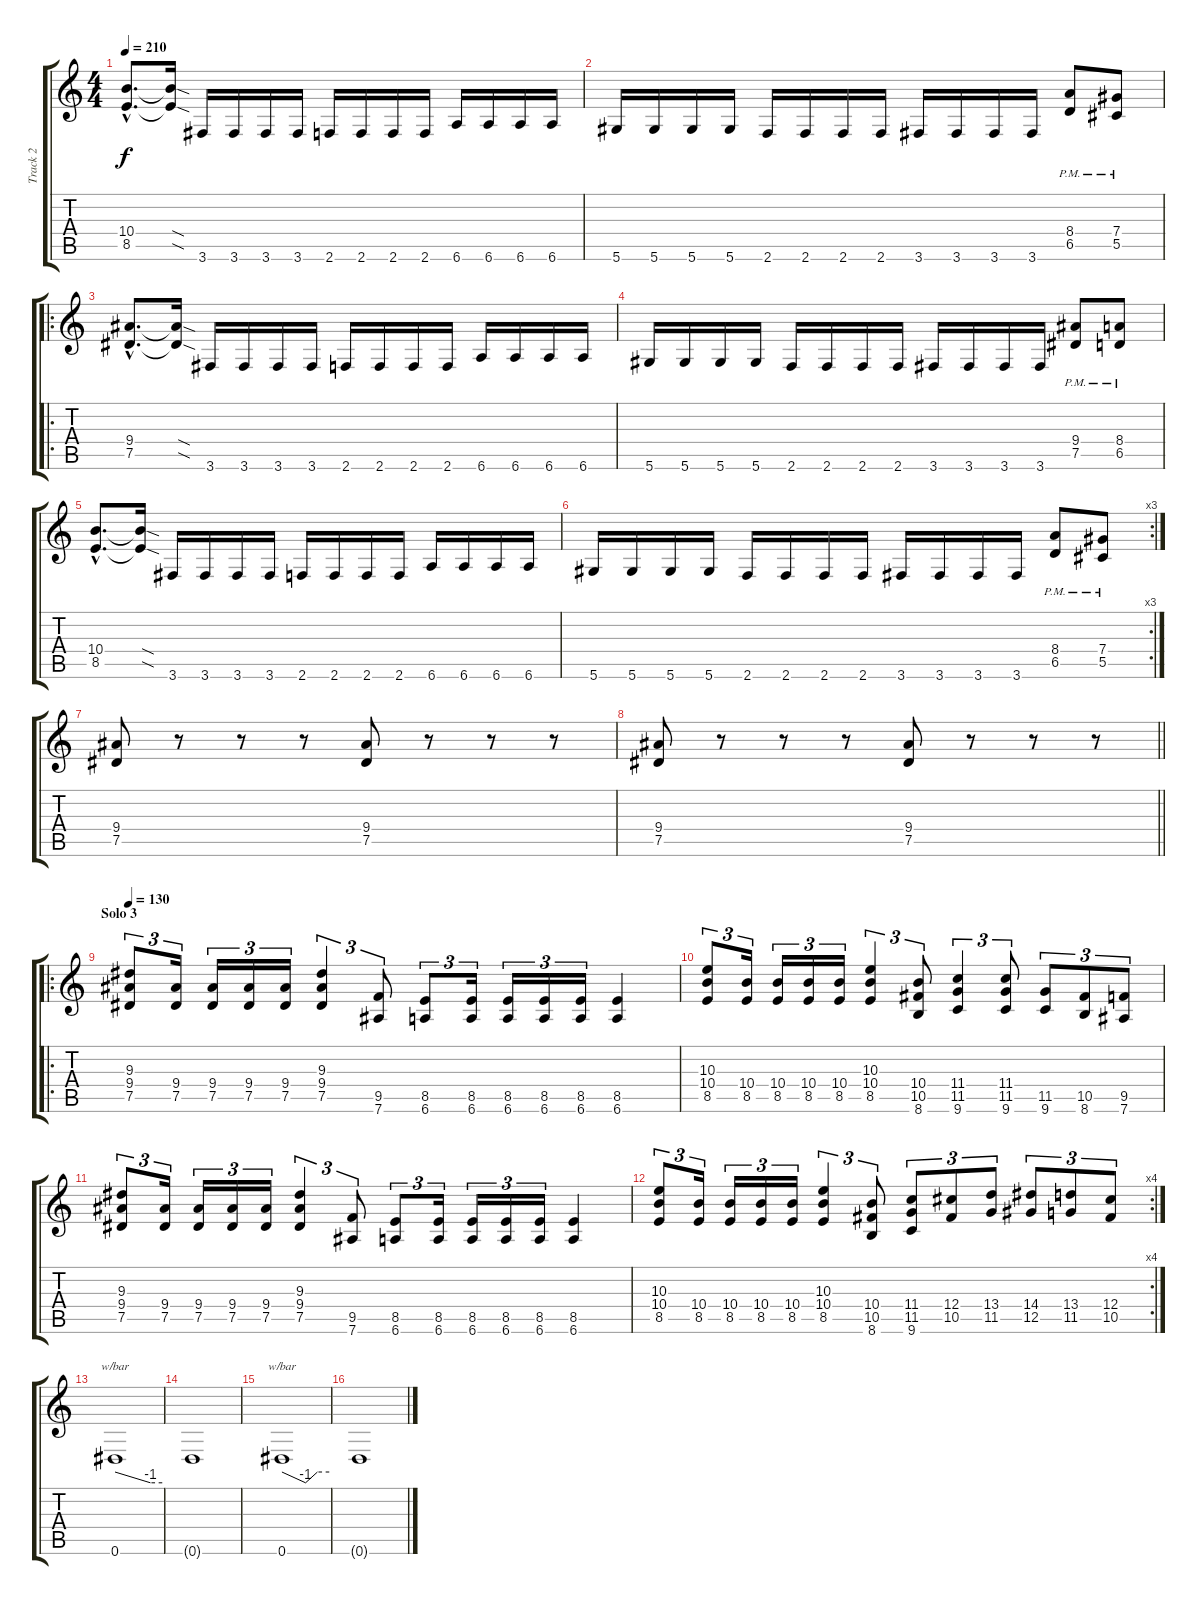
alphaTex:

\track ("Track 2" "Track 2") {instrument distortionguitar}
\staff {score tabs}
\tuning (Eb4 Bb3 Gb3 Db3 Ab2 Eb2) {hide}
\ts (4 4)
\tempo 210
\clef g2
\ks c
(10.4{hac} 8.5{hac}).8{d dy f} (10.4{sod t} 8.5{sod t}).16 3.6.16 3.6.16 3.6.16 3.6.16 2.6.16 2.6.16 2.6.16 2.6.16 6.6.16 6.6.16 6.6.16 6.6.16 |
5.6.16 5.6.16 5.6.16 5.6.16 2.6.16 2.6.16 2.6.16 2.6.16 3.6.16 3.6.16 3.6.16 3.6.16 (8.4{pm} 6.5{pm}).8 (7.4{pm} 5.5{pm}).8 |
\ro
(9.4{hac} 7.5{hac}).8{d} (9.4{sod t} 7.5{sod t}).16 3.6.16 3.6.16 3.6.16 3.6.16 2.6.16 2.6.16 2.6.16 2.6.16 6.6.16 6.6.16 6.6.16 6.6.16 |
5.6.16 5.6.16 5.6.16 5.6.16 2.6.16 2.6.16 2.6.16 2.6.16 3.6.16 3.6.16 3.6.16 3.6.16 (9.4{pm} 7.5{pm}).8 (8.4{pm} 6.5{pm}).8 |
(10.4{hac} 8.5{hac}).8{d} (10.4{sod t} 8.5{sod t}).16 3.6.16 3.6.16 3.6.16 3.6.16 2.6.16 2.6.16 2.6.16 2.6.16 6.6.16 6.6.16 6.6.16 6.6.16 |
\rc 3
5.6.16 5.6.16 5.6.16 5.6.16 2.6.16 2.6.16 2.6.16 2.6.16 3.6.16 3.6.16 3.6.16 3.6.16 (8.4{pm} 6.5{pm}).8 (7.4{pm} 5.5{pm}).8 |
(9.4 7.5).8 r.8 r.8 r.8 (9.4 7.5).8 r.8 r.8 r.8 |
\barLineRight lightlight
(9.4 7.5).8 r.8 r.8 r.8 (9.4 7.5).8 r.8 r.8 r.8 |
\ro
\section ("" "Solo 3")
\tempo 130
(9.3 9.4 7.5).8{tu (3 2)} (9.4 7.5).16{tu (3 2)} (9.4 7.5).16{tu (3 2)} (9.4 7.5).16{tu (3 2)} (9.4 7.5).16{tu (3 2)} (9.3 9.4 7.5).4{tu (3 2)} (9.5 7.6).8{tu (3 2)} (8.5 6.6).8{tu (3 2)} (8.5 6.6).16{tu (3 2)} (8.5 6.6).16{tu (3 2)} (8.5 6.6).16{tu (3 2)} (8.5 6.6).16{tu (3 2)} (8.5 6.6).4 |
(10.3 10.4 8.5).8{tu (3 2)} (10.4 8.5).16{tu (3 2)} (10.4 8.5).16{tu (3 2)} (10.4 8.5).16{tu (3 2)} (10.4 8.5).16{tu (3 2)} (10.3 10.4 8.5).4{tu (3 2)} (10.4 10.5 8.6).8{tu (3 2)} (11.4 11.5 9.6).4{tu (3 2)} (11.4 11.5 9.6).8{tu (3 2)} (11.5 9.6).8{tu (3 2)} (10.5 8.6).8{tu (3 2)} (9.5 7.6).8{tu (3 2)} |
(9.3 9.4 7.5).8{tu (3 2)} (9.4 7.5).16{tu (3 2)} (9.4 7.5).16{tu (3 2)} (9.4 7.5).16{tu (3 2)} (9.4 7.5).16{tu (3 2)} (9.3 9.4 7.5).4{tu (3 2)} (9.5 7.6).8{tu (3 2)} (8.5 6.6).8{tu (3 2)} (8.5 6.6).16{tu (3 2)} (8.5 6.6).16{tu (3 2)} (8.5 6.6).16{tu (3 2)} (8.5 6.6).16{tu (3 2)} (8.5 6.6).4 |
\rc 4
(10.3 10.4 8.5).8{tu (3 2)} (10.4 8.5).16{tu (3 2)} (10.4 8.5).16{tu (3 2)} (10.4 8.5).16{tu (3 2)} (10.4 8.5).16{tu (3 2)} (10.3 10.4 8.5).4{tu (3 2)} (10.4 10.5 8.6).8{tu (3 2)} (11.4 11.5 9.6).8{tu (3 2)} (12.4 10.5).8{tu (3 2)} (13.4 11.5).8{tu (3 2)} (14.4 12.5).8{tu (3 2)} (13.4 11.5).8{tu (3 2)} (12.4 10.5).8{tu (3 2)} |
0.6.1{tbe (custom default 0 0 45 -4 60 -4)} |
0.6{t}.1 |
0.6.1{tbe (custom default 0 0 30 -4 45 0 60 0)} |
0.6{t}.1
